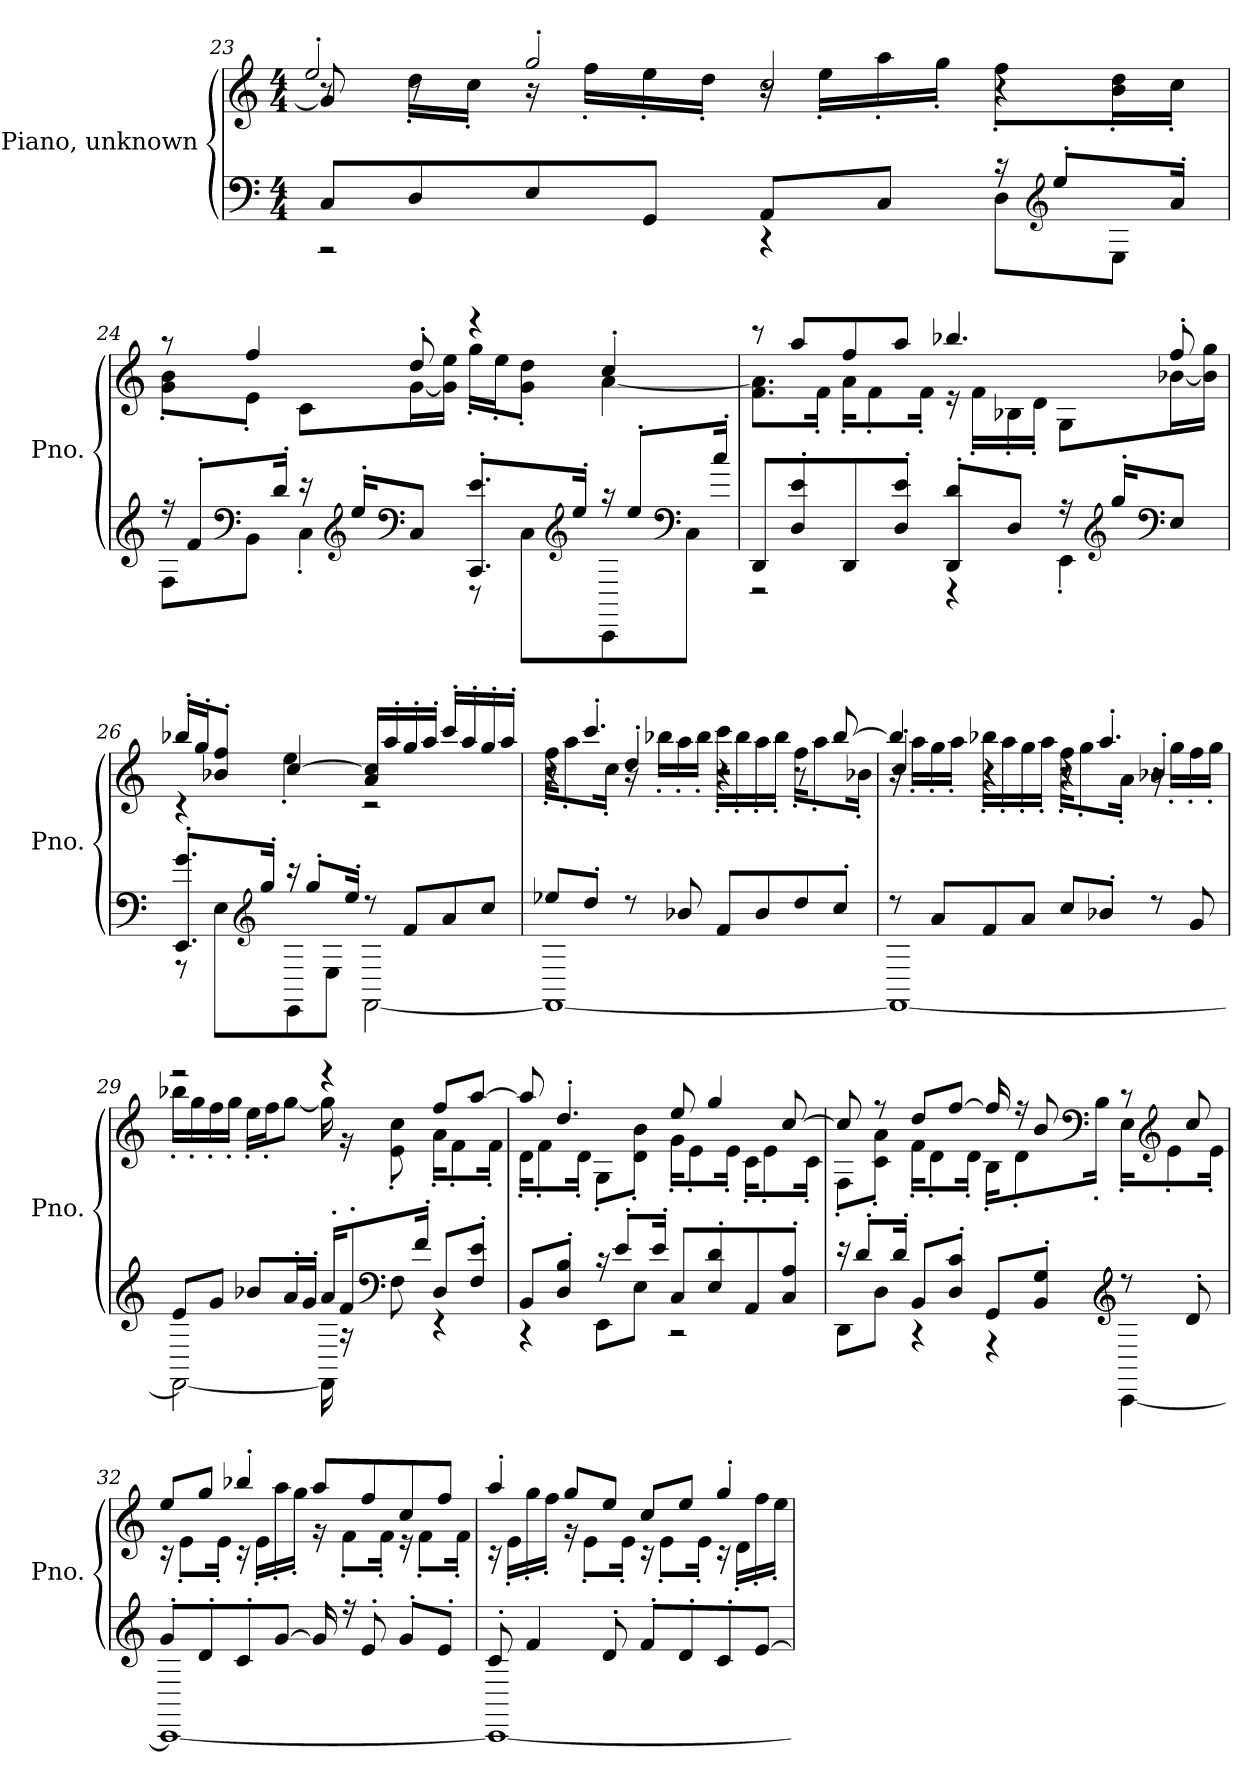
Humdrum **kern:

**kern	**kern
*part1	*part1
*staff2	*staff1
*I"Piano, unknown	*
*I'Pno.	*
*clefF4	*clefG2
*k[]	*k[]
*M4/4	*M4/4
=23	=23
*^	*^
*	*	*	*^
8C/L	2r	8g/]	8r	2ee'/
8D/	.	8r	16dd'\LL	.
.	.	.	16cc'\JJ	.
8E/	.	2gg'/	16r	.
.	.	.	16ff'\LL	.
8GG/J	.	.	16ee'\	.
.	.	.	16dd'\JJ	.
8AA/L	4r	.	16r	2cc/
.	.	.	16ee'\LL	.
8C/J	.	.	16aa'\	.
.	.	.	16gg'\JJ	.
16r	8D\L	4r	8ff'\L	.
*clefG2	*	*	*	*
8ee'/L	.	.	.	.
.	8E\J	.	16b\' 16dd\'L	.
16a'/Jk	.	.	16cc'\JJ	.
*	*	*	*v	*v
!!LO:LB:g=z
=24	=24	=24	=24
16r	8F\L	8r	8g\' 8b\'L
8f'/L	.	.	.
*clefF4	*	*	*
.	8BB\J	4ff/	8e'\J
16d'/Jk	.	.	.
16r	4C'\	.	8c\L
*clefG2	*	*	*
16ee'/KL	.	.	.
*clefF4	*	*	*
8C/J	.	8dd'/	[16g\L
.	.	.	16g\] 16ee\JJ
8.CC/' 8.e/'L	8r	4r	16gg'\LL
.	.	.	16ee'\J
.	8C\L	.	8g\' 8dd\'J
*clefG2	*	*	*
16ee'/Jk	.	.	.
16r	8CC\	4cc'/	[4a\
8ee'/L	.	.	.
*clefF4	*	*	*
.	8C\J	.	.
16cc'/Jk	.	.	.
!!LO:PB:g=z	!!
=25	=25	=25	=25
8DD/L	2r	8r	8.f\ 8.a\]L
8D/' 8e/'	.	8aa/L	.
.	.	.	16f'\Jk
8DD/	.	8ff/	16a'\KL
.	.	.	8f'\
8D/' 8e/'J	.	8aa/J	.
.	.	.	16f'\Jk
8DD/' 8d/'L	4r	4.bb-X/	16r
.	.	.	16f'\LL
8D/J	.	.	16B-X'\
.	.	.	16d'\JJ
16r	4EE'\	.	8G\L
*clefG2	*	*	*
16gg'/KL	.	.	.
*clefF4	*	*	*
8E/J	.	8ff'/	[16b-X\L
.	.	.	16b-\] 16gg\JJ
=26	=26	=26	=26
8.EE/' 8.g/'L	8r	16bb-X'/LL	4r
.	.	16gg'/J	.
.	8E\L	8b-X/' 8ff/'J	.
*clefG2	*	*	*
16gg'/Jk	.	.	.
16r	8EE\	[4cc/	4ee'\
8gg'/L	.	.	.
.	8E\J	.	.
16ee'/Jk	.	.	.
8r	[2FF\	16a/ 16cc/]LL	2r
.	.	16aa'/	.
8f/L	.	16gg'/	.
.	.	16aa'/JJ	.
8a/	.	16ccc'/LL	.
.	.	16aa'/	.
8cc/J	.	16gg'/	.
.	.	16aa'/JJ	.
!!LO:LB:g=z
=27	=27	=27	=27
*	*	*	*^
8ee-X/L	1FF_	8r	16ff'\KL	4r
.	.	.	8aa'\	.
8dd'/J	.	4.ccc'/	.	.
.	.	.	16cc'\Jk	.
8r	.	.	16r	4dd'/
.	.	.	16bb-X'\LL	.
8b-X/	.	.	16aa'\	.
.	.	.	16bb-'\JJ	.
8f/L	.	4r	16ccc'\LL	2r
.	.	.	16bb-'\	.
8b-/	.	.	16aa'\	.
.	.	.	16bb-'\JJ	.
8dd/	.	8r	16ff'\KL	.
.	.	.	8aa'\	.
8cc'/J	.	[8bb-/	.	.
.	.	.	16b-X'\Jk	.
=28	=28	=28	=28	=28
8r	1FF_	4bb-/]	16r	4cc'/
.	.	.	16aa'\LL	.
8a/L	.	.	16gg'\	.
.	.	.	16aa'\JJ	.
8f/	.	4r	16bb-X'\LL	4r
.	.	.	16aa'\	.
8a/J	.	.	16gg'\	.
.	.	.	16aa'\JJ	.
8cc/L	.	8r	16ff'\KL	4r
.	.	.	8gg'\	.
8b-X'/J	.	4.aa'/	.	.
.	.	.	16a'\Jk	.
8r	.	.	16r	4b-X'/
.	.	.	16gg'\LL	.
8g/	.	.	16ff'\	.
.	.	.	16gg'\JJ	.
*	*	*	*v	*v
!!LO:LB:g=z
=29	=29	=29	=29
8e/L	2FF\_	2r	16bb-X'\LL
.	.	.	16gg'\
8g/J	.	.	16ff'\
.	.	.	16gg'\JJ
8b-X/L	.	.	16ee'\LL
.	.	.	16ff'\J
16a'/L	.	.	[8gg\J
16g'/JJ	.	.	.
16a'/KL	16FF\]	4r	16gg\]
8f'/	16r	.	16r
*clefF4	*	*	*
.	8F\	.	8e\' 8cc\'
16f'/Jk	.	.	.
8D/L	4r	8ff/L	16a'\KL
.	.	.	8f'\
8F/' 8e/'J	.	[8aa/J	.
.	.	.	16f'\Jk
=30	=30	=30	=30
8BB/L	4r	8aa/]	16d'\KL
.	.	.	8f'\
8D/' 8B/'J	.	4.dd'/	.
.	.	.	16d'\Jk
16r	8EE\L	.	8G'\L
8e'/L	.	.	.
.	8E\J	.	8d\' 8b\'J
16e'/Jk	.	.	.
8C/L	2r	8ee/	16g'\KL
.	.	.	8e'\
8E/' 8d/'	.	4gg/	.
.	.	.	16e'\Jk
8AA/	.	.	16c'\KL
.	.	.	8e'\
8C/' 8A/'J	.	[8cc/	.
.	.	.	16c'\Jk
!!LO:LB:g=z	!!
=31	=31	=31	=31
16r	8DD\L	8cc/]	8F'\L
8d'/L	.	.	.
.	8D\J	8r	8c\' 8a\'J
16d'/Jk	.	.	.
8BB/L	4r	8dd/L	16f'\KL
.	.	.	8d'\
8D/' 8c/'J	.	[8ff/J	.
.	.	.	16d'\Jk
8GG/L	4r	16ff/]	16B'\KL
.	.	16r	8d'\
8BB/' 8G/'J	.	8b/	.
*	*	*clefF4	*
.	.	.	16B'\Jk
*clefG2	*	*	*
8r	[4CC\	8r	16E'\KL
*	*	*clefG2	*
.	.	.	8e'\
8d'/	.	8cc/	.
.	.	.	16e'\Jk
=32	=32	=32	=32
8g'/L	1CC_	8ee/L	16r
.	.	.	8e'\L
8d'/	.	8gg/J	.
.	.	.	16e'\Jk
8c'/	.	4bb-X'/	16r
.	.	.	16e'\LL
[8g/J	.	.	16aa'\
.	.	.	16gg'\JJ
16g/]	.	8aa/L	16r
16r	.	.	8f'\L
8e'/	.	8ff/	.
.	.	.	16f'\Jk
8g'/L	.	8cc/	16r
.	.	.	8f'\L
8e'/J	.	8ff/J	.
.	.	.	16f'\Jk
!!LO:LB:g=z	!!
=33	=33	=33	=33
8c'/	1CC_	4aa'/	16r
.	.	.	16e'\LL
4f/	.	.	16gg'\
.	.	.	16ff'\JJ
.	.	8gg/L	16r
.	.	.	8e'\L
8d'/	.	8ee/J	.
.	.	.	16e'\Jk
8f'/L	.	8cc/L	16r
.	.	.	8e'\L
8d'/	.	8ee/J	.
.	.	.	16e'\Jk
8c'/	.	4gg'/	16r
.	.	.	16d'\LL
[8e/J	.	.	16ff'\
.	.	.	16ee'\JJ
*v	*v	*	*
*	*v	*v
=	=
*-	*-
